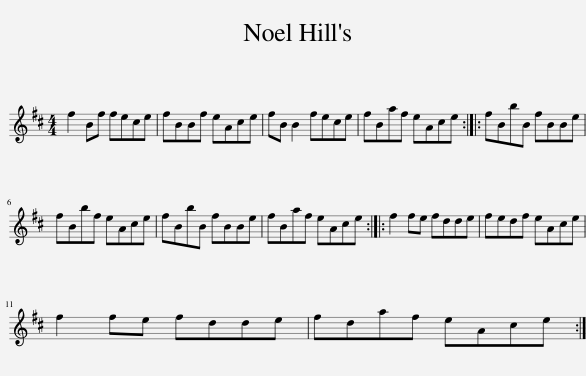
X:1
L:1/8
M:4/4
I:linebreak $
K:Bmin
V:1 treble
V:1
 f2 Bf fece | fBBf eAce | fB B2 fece | fBaf eAce :: fBbB fBBe |$ %5
 fBbf eAce | fBbB fBBe | fBaf eAce :: f2 fe fdde | fedf eAce |$ %10
 f2 fe fdde | fdaf eAce :| %12
